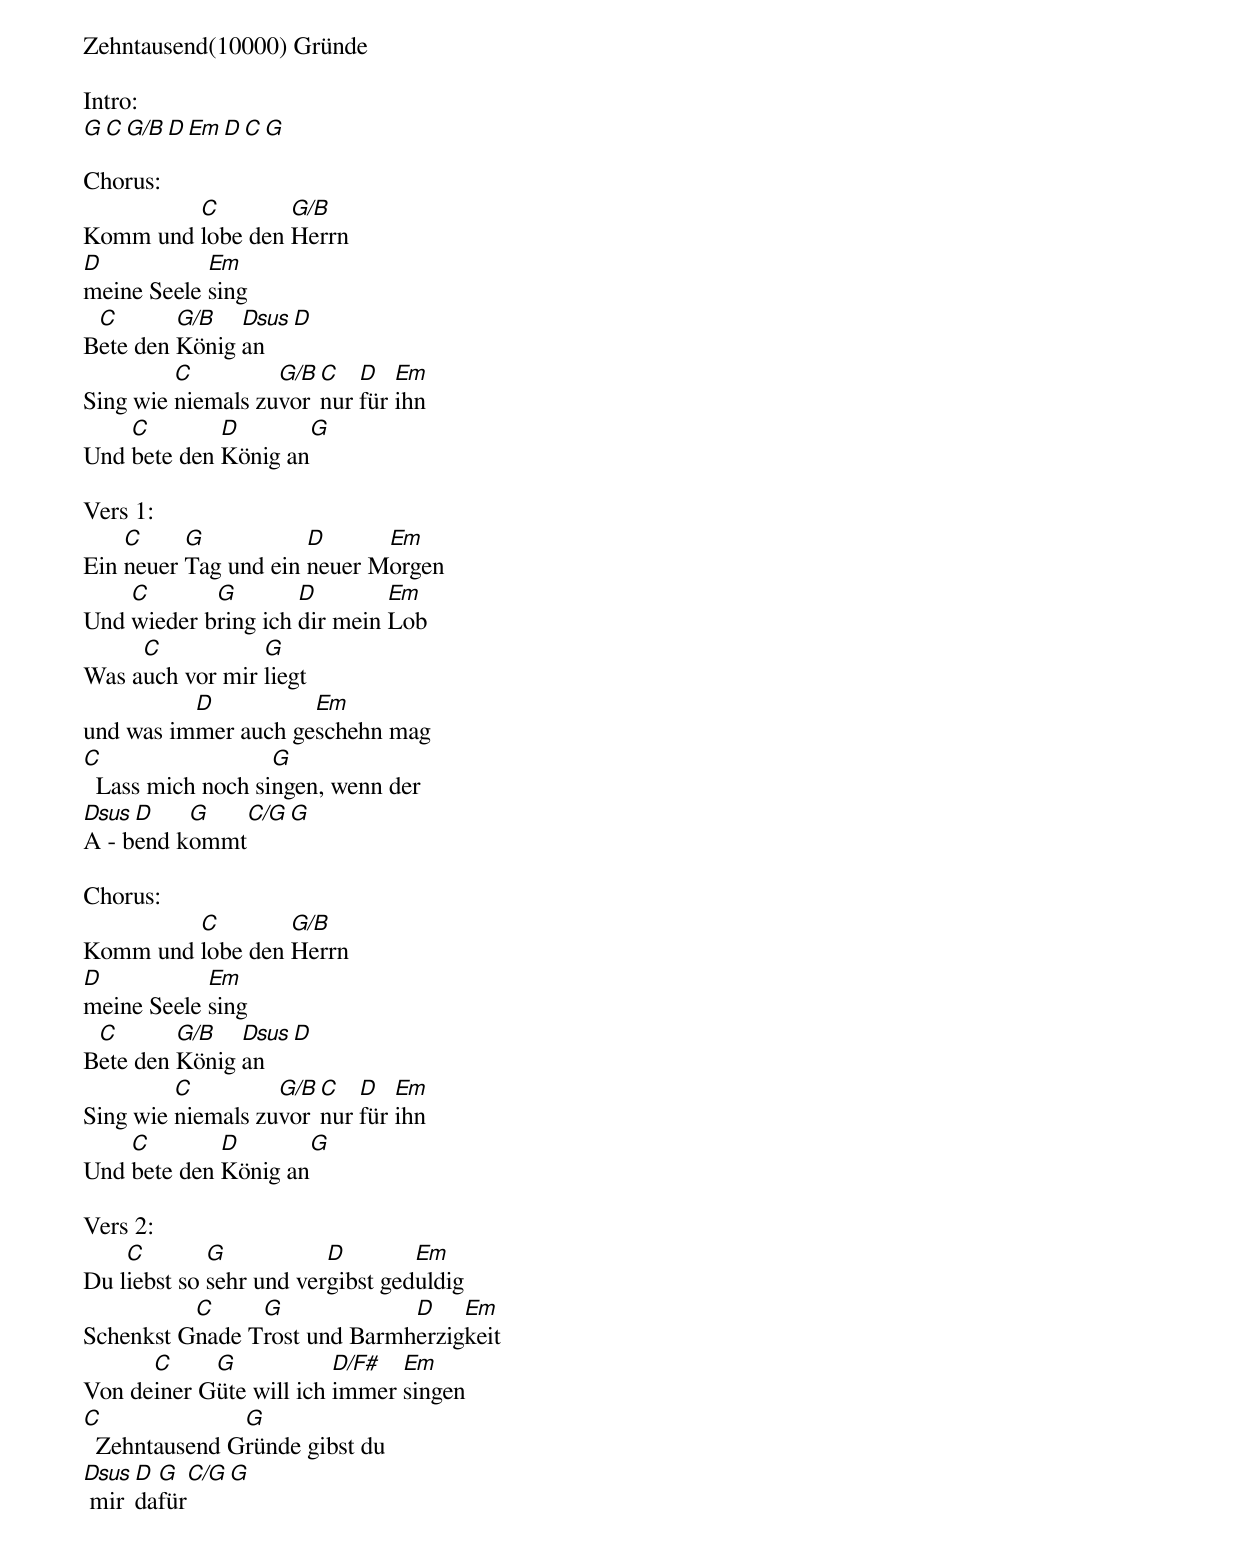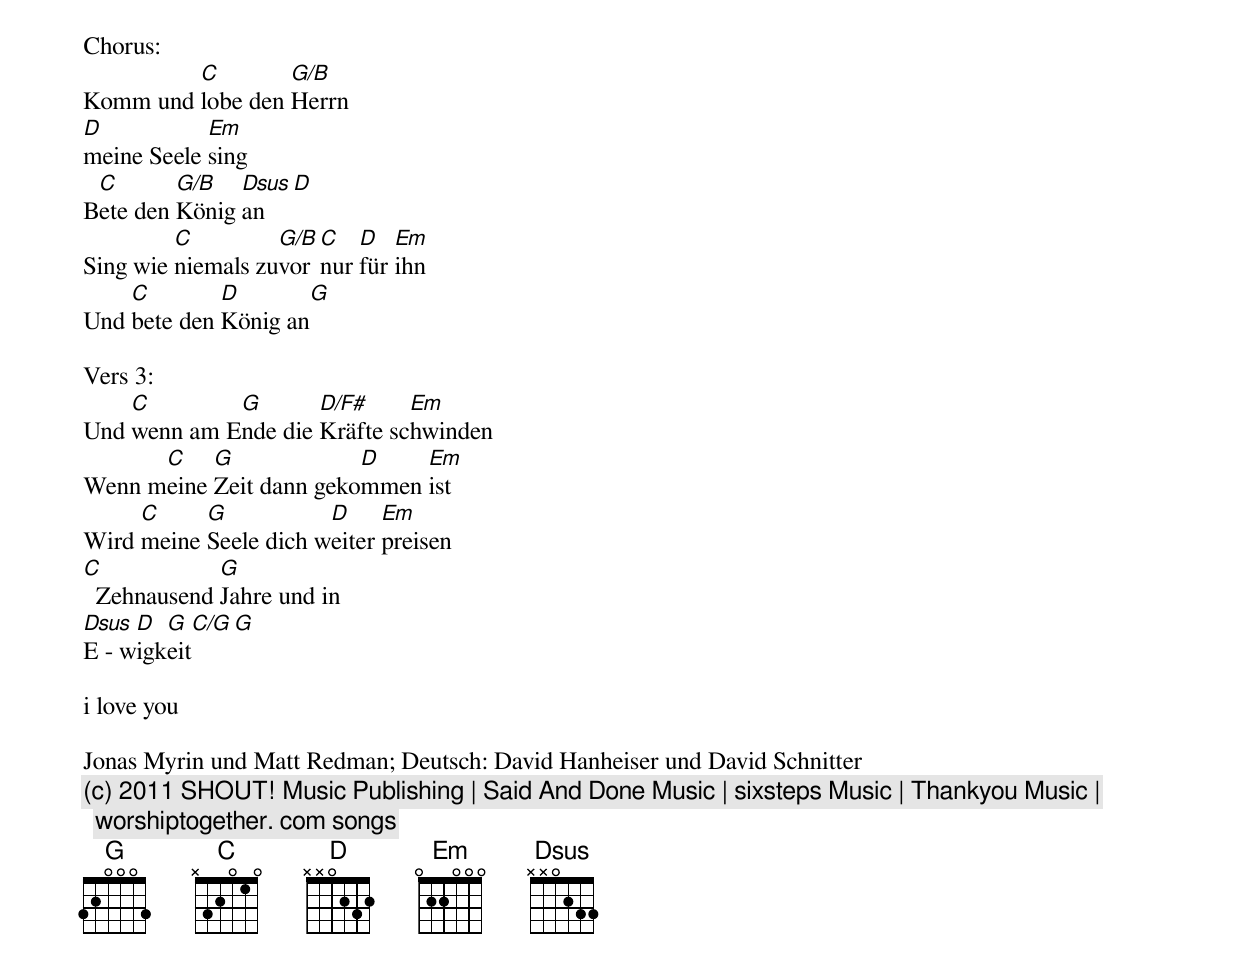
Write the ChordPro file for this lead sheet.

Zehntausend(10000) Gründe
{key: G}

Intro:
[G][C][G/B][D][Em][D][C][G]

Chorus:
Komm und [C]lobe den [G/B]Herrn
[D]meine Seele [Em]sing
B[C]ete den [G/B]König [Dsus]an[D]
Sing wie [C]niemals zu[G/B]vor [C]nur [D]für [Em]ihn
Und [C]bete den [D]König an[G]

Vers 1:
Ein [C]neuer [G]Tag und ein [D]neuer M[Em]orgen
Und [C]wieder b[G]ring ich [D]dir mein [Em]Lob
Was a[C]uch vor mir [G]liegt
und was im[D]mer auch ge[Em]schehn mag
[C]  Lass mich noch si[G]ngen, wenn der
[Dsus]A - b[D]end k[G]ommt[C/G][G]

Chorus:
Komm und [C]lobe den [G/B]Herrn
[D]meine Seele [Em]sing
B[C]ete den [G/B]König [Dsus]an[D]
Sing wie [C]niemals zu[G/B]vor [C]nur [D]für [Em]ihn
Und [C]bete den [D]König an[G]

Vers 2:
Du l[C]iebst so [G]sehr und ver[D]gibst ged[Em]uldig
Schenkst G[C]nade T[G]rost und Barmh[D]erzig[Em]keit
Von de[C]iner G[G]üte will ich [D/F#]immer [Em]singen
[C]  Zehntausend G[G]ründe gibst du
[Dsus] mir [D]da[G]für[C/G][G]

Chorus:
Komm und [C]lobe den [G/B]Herrn
[D]meine Seele [Em]sing
B[C]ete den [G/B]König [Dsus]an[D]
Sing wie [C]niemals zu[G/B]vor [C]nur [D]für [Em]ihn
Und [C]bete den [D]König an[G]

Vers 3:
Und [C]wenn am E[G]nde die [D/F#]Kräfte sc[Em]hwinden
Wenn m[C]eine [G]Zeit dann geko[D]mmen [Em]ist
Wird [C]meine [G]Seele dich w[D]eiter [Em]preisen
[C]  Zehnausend [G]Jahre und in
[Dsus]E - w[D]igk[G]eit[C/G][G]

i love you

Jonas Myrin und Matt Redman; Deutsch: David Hanheiser und David Schnitter
{comment: (c) 2011 SHOUT! Music Publishing | Said And Done Music | sixsteps Music | Thankyou Music | worshiptogether. com songs}
